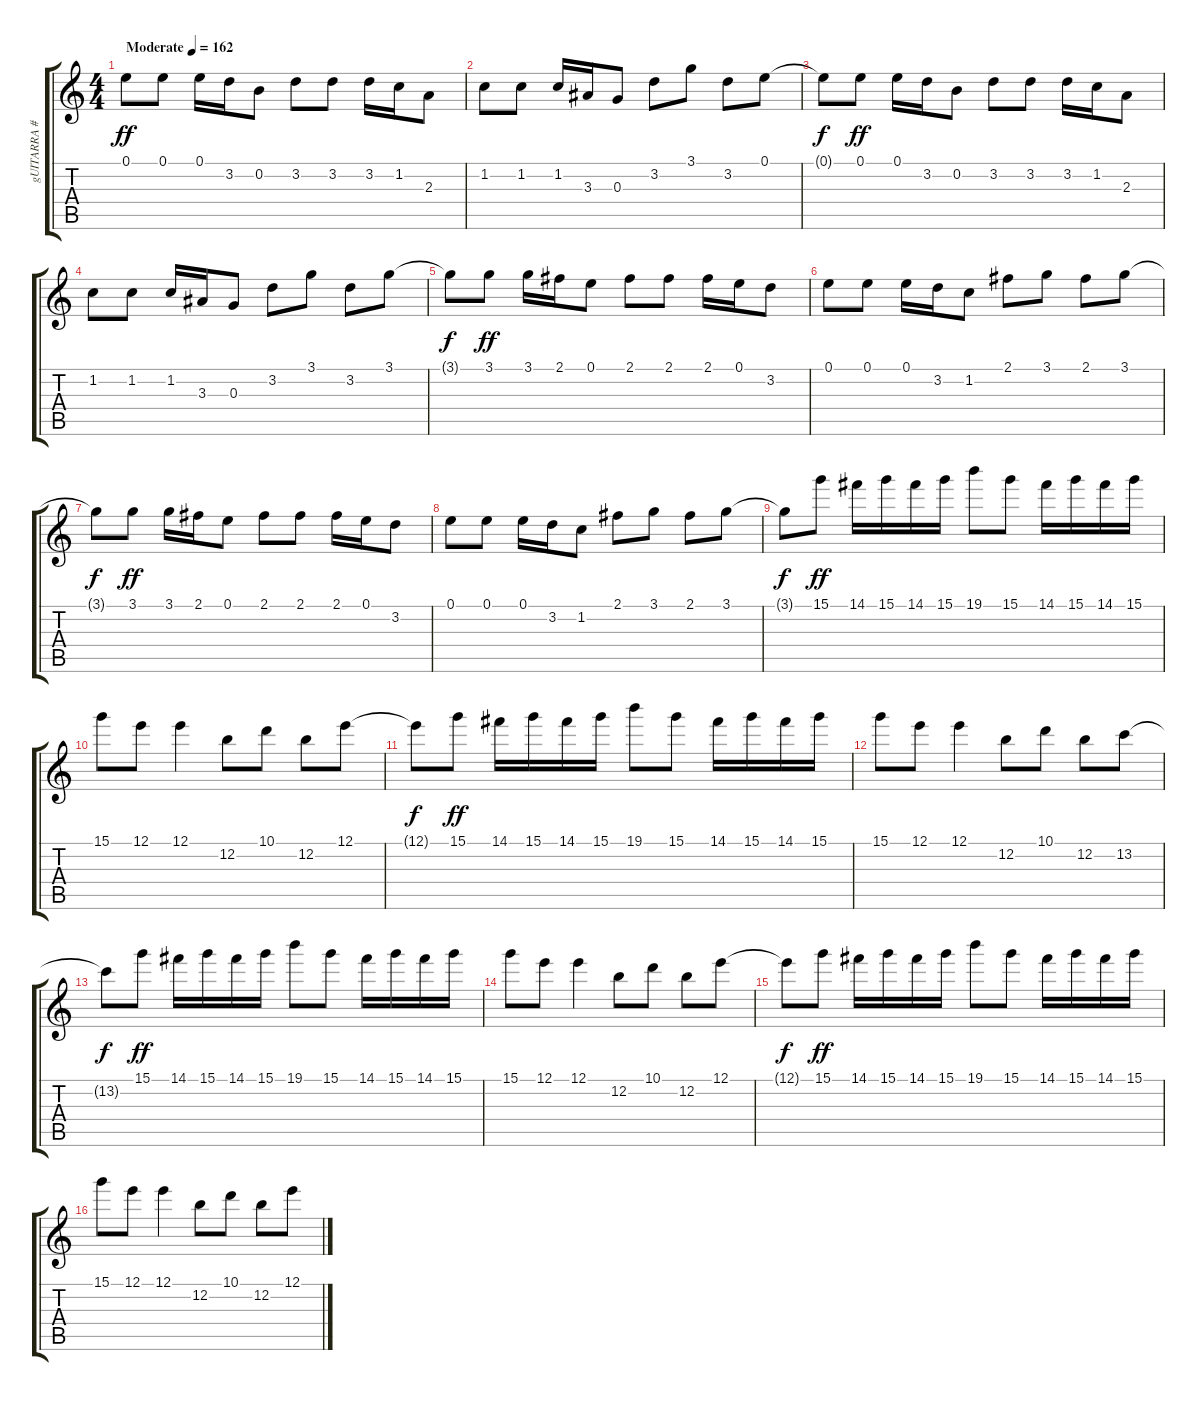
\track ("gUITARRA #2" "gUITARRA #") {instrument overdrivenguitar}
\staff {score tabs}
\tuning (E4 B3 G3 D3 A2 E2) {hide}
\ts (4 4)
\tempo (162 "Moderate")
\clef g2
\ks c
0.1.8{dy ff instrument overdrivenguitar} 0.1.8 0.1.16 3.2.16 0.2.8 3.2.8 3.2.8 3.2.16 1.2.16 2.3.8 |
1.2.8 1.2.8 1.2.16 3.3.16 0.3.8 3.2.8 3.1.8 3.2.8 0.1.8 |
0.1{t}.8{dy f} 0.1.8{dy ff} 0.1.16 3.2.16 0.2.8 3.2.8 3.2.8 3.2.16 1.2.16 2.3.8 |
1.2.8 1.2.8 1.2.16 3.3.16 0.3.8 3.2.8 3.1.8 3.2.8 3.1.8 |
3.1{t}.8{dy f} 3.1.8{dy ff} 3.1.16 2.1.16 0.1.8 2.1.8 2.1.8 2.1.16 0.1.16 3.2.8 |
0.1.8 0.1.8 0.1.16 3.2.16 1.2.8 2.1.8 3.1.8 2.1.8 3.1.8 |
3.1{t}.8{dy f} 3.1.8{dy ff} 3.1.16 2.1.16 0.1.8 2.1.8 2.1.8 2.1.16 0.1.16 3.2.8 |
0.1.8 0.1.8 0.1.16 3.2.16 1.2.8 2.1.8 3.1.8 2.1.8 3.1.8 |
3.1{t}.8{dy f} 15.1.8{dy ff} 14.1.16 15.1.16 14.1.16 15.1.16 19.1.8 15.1.8 14.1.16 15.1.16 14.1.16 15.1.16 |
15.1.8 12.1.8 12.1.4 12.2.8 10.1.8 12.2.8 12.1.8 |
12.1{t}.8{dy f} 15.1.8{dy ff} 14.1.16 15.1.16 14.1.16 15.1.16 19.1.8 15.1.8 14.1.16 15.1.16 14.1.16 15.1.16 |
15.1.8 12.1.8 12.1.4 12.2.8 10.1.8 12.2.8 13.2.8 |
13.2{t}.8{dy f} 15.1.8{dy ff} 14.1.16 15.1.16 14.1.16 15.1.16 19.1.8 15.1.8 14.1.16 15.1.16 14.1.16 15.1.16 |
15.1.8 12.1.8 12.1.4 12.2.8 10.1.8 12.2.8 12.1.8 |
12.1{t}.8{dy f} 15.1.8{dy ff} 14.1.16 15.1.16 14.1.16 15.1.16 19.1.8 15.1.8 14.1.16 15.1.16 14.1.16 15.1.16 |
15.1.8 12.1.8 12.1.4 12.2.8 10.1.8 12.2.8 12.1.8
